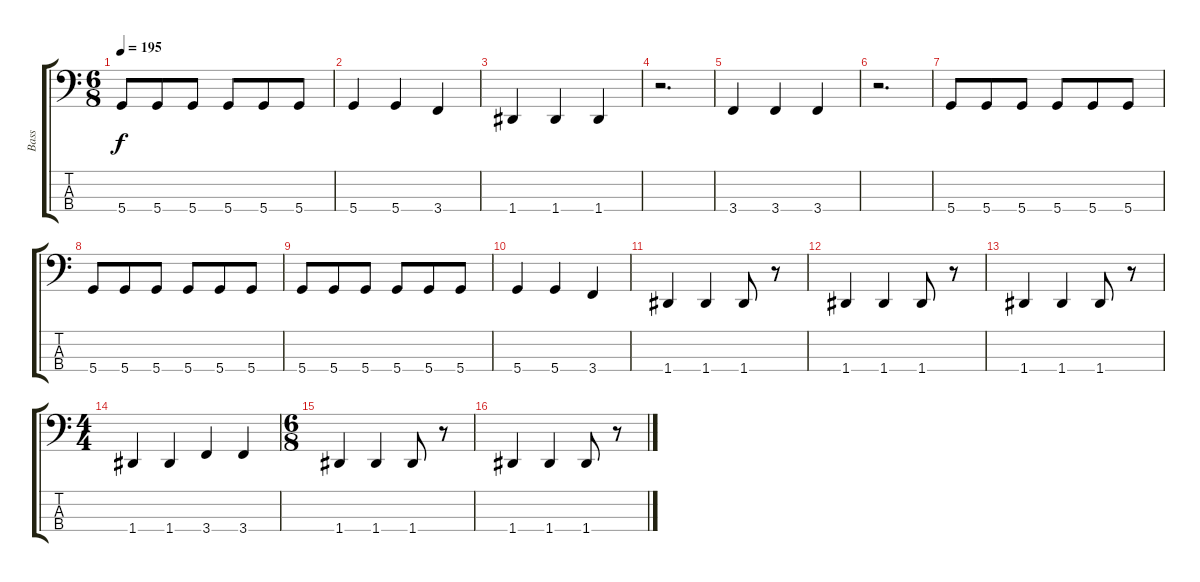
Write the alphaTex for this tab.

\track ("Bass" "Bass") {instrument electricbassfinger}
\staff {score tabs}
\tuning (G2 D2 A1 D1) {hide}
\ts (6 8)
\tempo 195
\clef f4
\ks c
5.4.8{dy f} 5.4.8 5.4.8 5.4.8 5.4.8 5.4.8 |
5.4.4 5.4.4 3.4.4 |
1.4.4 1.4.4 1.4.4 |
r.2{d} |
3.4.4 3.4.4 3.4.4 |
r.2{d} |
5.4.8 5.4.8 5.4.8 5.4.8 5.4.8 5.4.8 |
5.4.8 5.4.8 5.4.8 5.4.8 5.4.8 5.4.8 |
5.4.8 5.4.8 5.4.8 5.4.8 5.4.8 5.4.8 |
5.4.4 5.4.4 3.4.4 |
1.4.4 1.4.4 1.4.8 r.8 |
1.4.4 1.4.4 1.4.8 r.8 |
1.4.4 1.4.4 1.4.8 r.8 |
\ts (4 4)
1.4.4 1.4.4 3.4.4 3.4.4 |
\ts (6 8)
1.4.4 1.4.4 1.4.8 r.8 |
1.4.4 1.4.4 1.4.8 r.8
